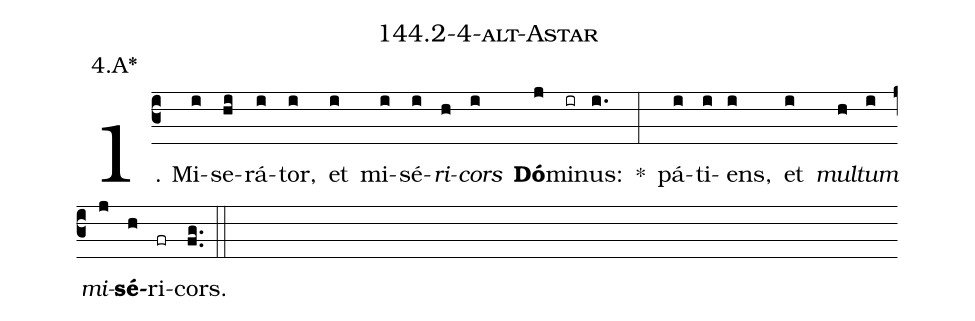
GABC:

name: 144.2-4-alt-Astar;
annotation: 4.A*;
%%
(c3)1. Mi(i)se(hi)rá(i)tor,(i) et(i) mi(i)sé(i)<i>ri</i>(h)<i>cors</i>(i) <b>Dó</b>(j)mi(ir)nus:(i.) *(:) pá(i)ti(i)ens,(i) et(i) <i>mul</i>(h)<i>tum</i>(i) <i>mi</i>(j)<b>sé</b>(h)ri(fr)cors.(fg..) (::)
